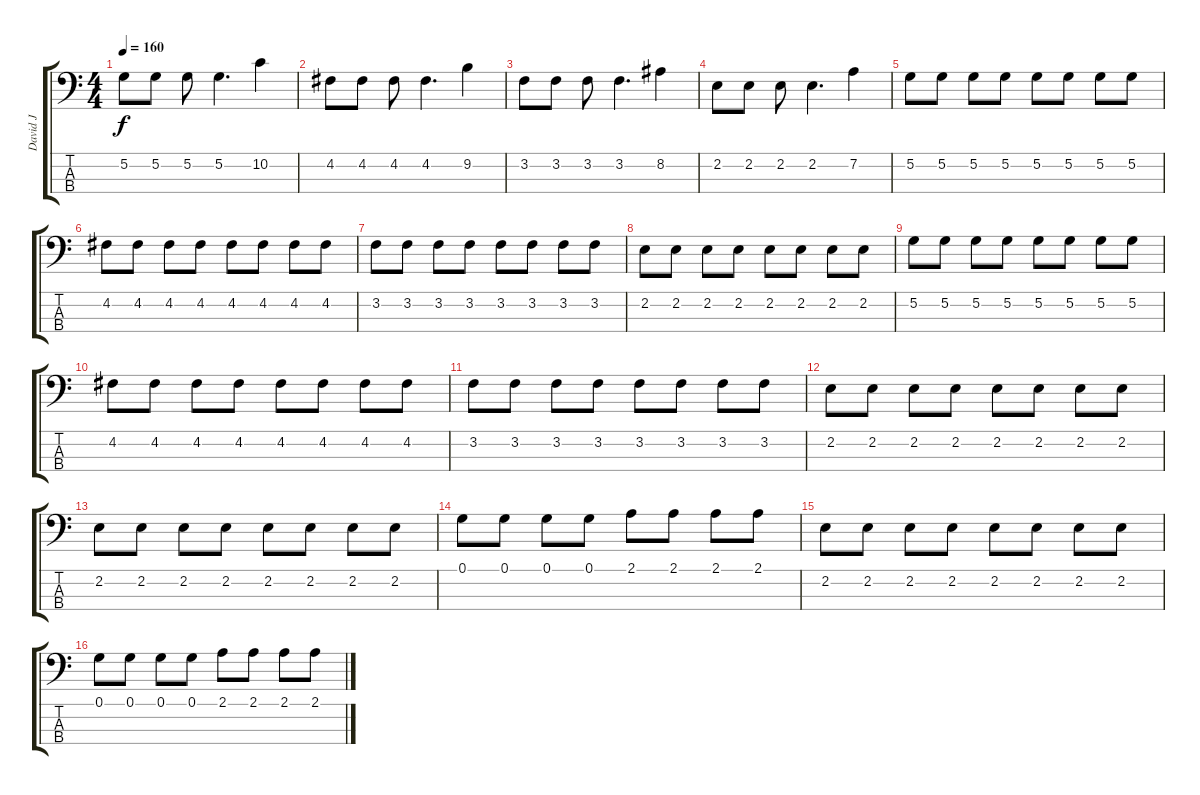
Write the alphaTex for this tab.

\track ("David J" "David J") {instrument electricbassfinger}
\staff {score tabs}
\tuning (G2 D2 A1 E1) {hide}
\ts (4 4)
\tempo 160
\clef f4
\ks c
5.2.8{dy f} 5.2.8 5.2.8 5.2.4{d} 10.2.4 |
4.2.8 4.2.8 4.2.8 4.2.4{d} 9.2.4 |
3.2.8 3.2.8 3.2.8 3.2.4{d} 8.2.4 |
2.2.8 2.2.8 2.2.8 2.2.4{d} 7.2.4 |
5.2.8 5.2.8 5.2.8 5.2.8 5.2.8 5.2.8 5.2.8 5.2.8 |
4.2.8 4.2.8 4.2.8 4.2.8 4.2.8 4.2.8 4.2.8 4.2.8 |
3.2.8 3.2.8 3.2.8 3.2.8 3.2.8 3.2.8 3.2.8 3.2.8 |
2.2.8 2.2.8 2.2.8 2.2.8 2.2.8 2.2.8 2.2.8 2.2.8 |
5.2.8 5.2.8 5.2.8 5.2.8 5.2.8 5.2.8 5.2.8 5.2.8 |
4.2.8 4.2.8 4.2.8 4.2.8 4.2.8 4.2.8 4.2.8 4.2.8 |
3.2.8 3.2.8 3.2.8 3.2.8 3.2.8 3.2.8 3.2.8 3.2.8 |
2.2.8 2.2.8 2.2.8 2.2.8 2.2.8 2.2.8 2.2.8 2.2.8 |
2.2.8 2.2.8 2.2.8 2.2.8 2.2.8 2.2.8 2.2.8 2.2.8 |
0.1.8 0.1.8 0.1.8 0.1.8 2.1.8 2.1.8 2.1.8 2.1.8 |
2.2.8 2.2.8 2.2.8 2.2.8 2.2.8 2.2.8 2.2.8 2.2.8 |
0.1.8 0.1.8 0.1.8 0.1.8 2.1.8 2.1.8 2.1.8 2.1.8
